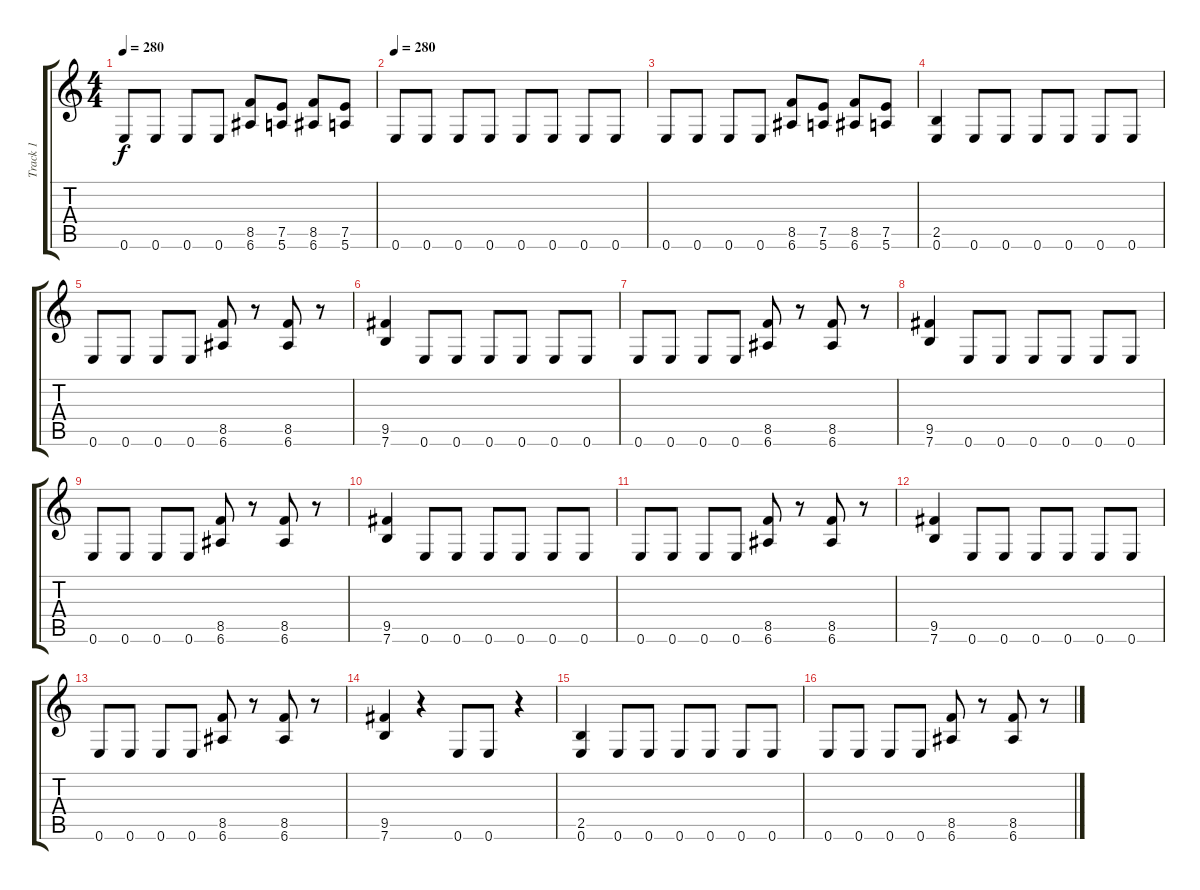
\track ("Track 1" "Track 1") {instrument distortionguitar}
\staff {score tabs}
\tuning (E4 B3 G3 D3 A2 E2) {hide}
\ts (4 4)
\tempo 280
\clef g2
\ks c
0.6.8{dy f} 0.6.8 0.6.8 0.6.8 (8.5 6.6).8 (7.5 5.6).8 (8.5 6.6).8 (7.5 5.6).8 |
\tempo 280
0.6.8 0.6.8 0.6.8 0.6.8 0.6.8 0.6.8 0.6.8 0.6.8 |
0.6.8 0.6.8 0.6.8 0.6.8 (8.5 6.6).8 (7.5 5.6).8 (8.5 6.6).8 (7.5 5.6).8 |
(2.5 0.6).4 0.6.8 0.6.8 0.6.8 0.6.8 0.6.8 0.6.8 |
0.6.8 0.6.8 0.6.8 0.6.8 (8.5 6.6).8 r.8 (8.5 6.6).8 r.8 |
(9.5 7.6).4 0.6.8 0.6.8 0.6.8 0.6.8 0.6.8 0.6.8 |
0.6.8 0.6.8 0.6.8 0.6.8 (8.5 6.6).8 r.8 (8.5 6.6).8 r.8 |
(9.5 7.6).4 0.6.8 0.6.8 0.6.8 0.6.8 0.6.8 0.6.8 |
0.6.8 0.6.8 0.6.8 0.6.8 (8.5 6.6).8 r.8 (8.5 6.6).8 r.8 |
(9.5 7.6).4 0.6.8 0.6.8 0.6.8 0.6.8 0.6.8 0.6.8 |
0.6.8 0.6.8 0.6.8 0.6.8 (8.5 6.6).8 r.8 (8.5 6.6).8 r.8 |
(9.5 7.6).4 0.6.8 0.6.8 0.6.8 0.6.8 0.6.8 0.6.8 |
0.6.8 0.6.8 0.6.8 0.6.8 (8.5 6.6).8 r.8 (8.5 6.6).8 r.8 |
(9.5 7.6).4 r.4 0.6.8 0.6.8 r.4 |
(2.5 0.6).4 0.6.8 0.6.8 0.6.8 0.6.8 0.6.8 0.6.8 |
0.6.8 0.6.8 0.6.8 0.6.8 (8.5 6.6).8 r.8 (8.5 6.6).8 r.8
